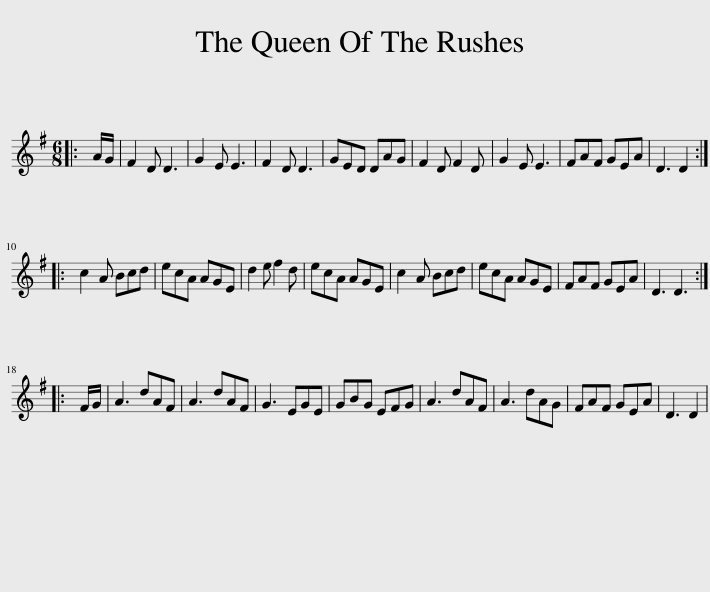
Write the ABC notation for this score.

X:1
L:1/8
M:6/8
I:linebreak $
K:G
V:1 treble
V:1
|: A/G/ | F2 D D3 | G2 E E3 | F2 D D3 | GED DAG | %5
 F2 D F2 D | G2 E E3 | FAF GEA | D3 D2 ::$ c2 A Bcd | %10
 ecA AGE | d2 e f2 d | ecA AGE | c2 A Bcd | ecA AGE | %15
 FAF GEA | D3 D3 ::$ F/G/ | A3 dAF | A3 dAF | %20
 G3 EGE | GBG EFG | A3 dAF | A3 dAG | FAF GEA | %25
 D3 D2 | %26
